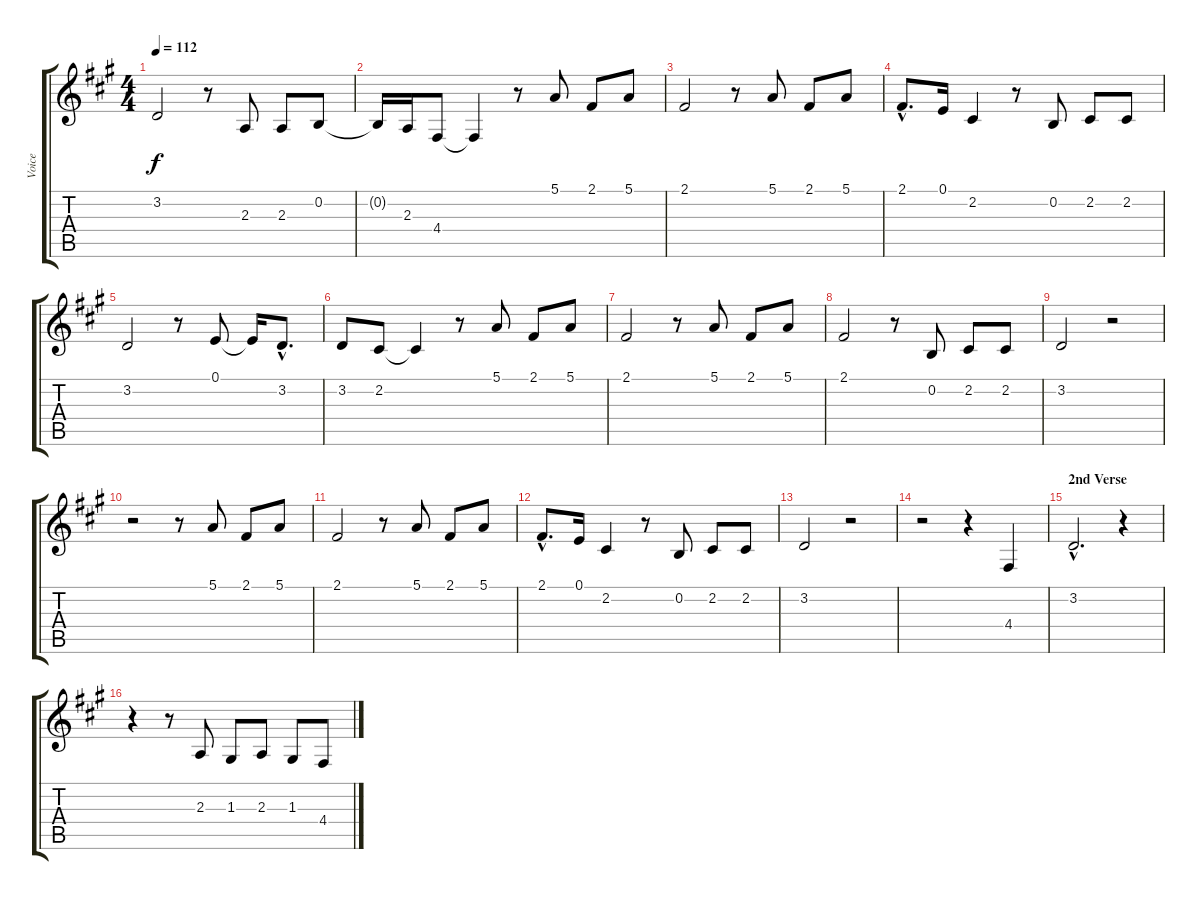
\track ("Voice" "Voice") {instrument lead5charang}
\staff {score tabs}
\tuning (E4 B3 G3 D3 A2 E2) {hide}
\ts (4 4)
\tempo 112
\clef g2
\ks a
3.2.2{dy f} r.8 2.3.8 2.3.8 0.2.8 |
0.2{t}.16 2.3.16 4.4.8 4.4{t}.4 r.8 5.1.8 2.1.8 5.1.8 |
2.1.2 r.8 5.1.8 2.1.8 5.1.8 |
2.1{hac}.8{d} 0.1.16 2.2.4 r.8 0.2.8 2.2.8 2.2.8 |
3.2.2 r.8 0.1.8 0.1{t}.16 3.2{hac}.8{d} |
3.2.8 2.2.8 2.2{t}.4 r.8 5.1.8 2.1.8 5.1.8 |
2.1.2 r.8 5.1.8 2.1.8 5.1.8 |
2.1.2 r.8 0.2.8 2.2.8 2.2.8 |
3.2.2 r.2 |
r.2 r.8 5.1.8 2.1.8 5.1.8 |
2.1.2 r.8 5.1.8 2.1.8 5.1.8 |
2.1{hac}.8{d} 0.1.16 2.2.4 r.8 0.2.8 2.2.8 2.2.8 |
3.2.2 r.2 |
r.2 r.4 4.4.4 |
\section ("" "2nd Verse")
3.2{hac}.2{d} r.4 |
r.4 r.8 2.3.8 1.3.8 2.3.8 1.3.8 4.4.8
